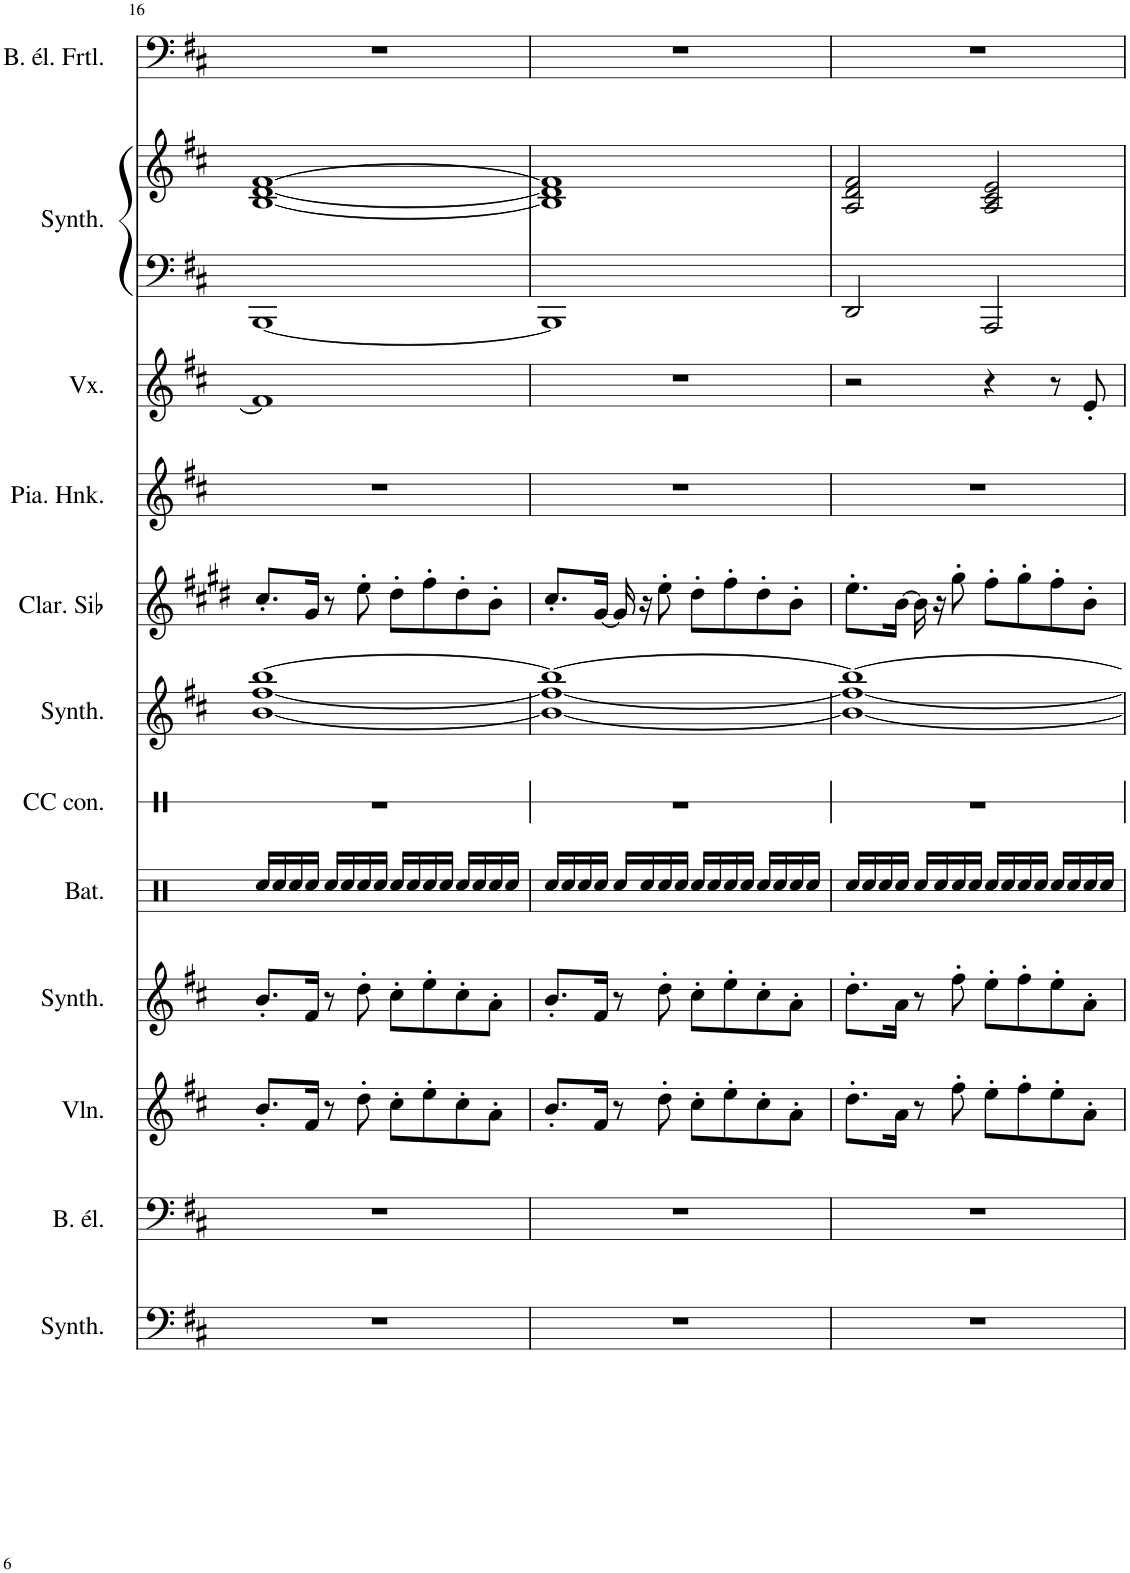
**kern	**kern	**kern	**kern	**kern	**kern	**kern	**kern	**kern	**kern	**kern	**kern	**kern
*part12	*part11	*part10	*part9	*part8	*part7	*part6	*part5	*part4	*part3	*part2	*part2	*part1
*staff13	*staff12	*staff11	*staff10	*staff9	*staff8	*staff7	*staff6	*staff5	*staff4	*staff3	*staff2	*staff1
*I"Synthétiseur d'effets	*I"Basse électrique	*I"Violon	*I"Synthétiseur d'effets	*I"Batterie	*I"Caisse claire de concert	*I"Synthétiseur d'effets	*I"Clarinette en Sib	*I"Piano Honky Tonk	*I"Voix	*I"Synthétiseur d'instruments à cordes	*	*I"Basse électrique fretless, Fretless Bass
*I'Synth.	*I'B. él.	*I'Vln.	*I'Synth.	*I'Bat.	*I'CC con.	*I'Synth.	*I'Clar. Sib	*I'Pia. Hnk.	*I'Vx.	*I'Synth.	*	*I'B. él. Frtl.
!!LO:PB:g=z
*clefF4	*clefF4	*clefG2	*clefG2	*clefX	*clefX	*clefG2	*clefG2	*clefG2	*clefG2	*clefF4	*clefG2	*clefF4
*	*Trd7c12	*	*	*	*	*	*Trd1c2	*	*	*	*	*Trd7c12
*k[f#c#]	*k[f#c#]	*k[f#c#]	*k[f#c#]	*k[]	*k[f#c#]	*k[f#c#]	*k[f#c#g#d#]	*k[f#c#]	*k[f#c#]	*k[f#c#]	*k[f#c#]	*k[f#c#]
*M4/4	*M4/4	*M4/4	*M4/4	*M4/4	*M4/4	*M4/4	*M4/4	*M4/4	*M4/4	*M4/4	*M4/4	*M4/4
=16	=16	=16	=16	=16	=16	=16	=16	=16	=16	=16	=16	=16
*	*	*	*	*	*	*^	*	*	*	*	*	*
1r	1r	8.b'/L	8.b'/L	16Rcc/LL	1r	[1bb	[1b [1ff#	8.cc#'/L	1r	1f#]	[1BBB	[1B [1d [1f#	1r
.	.	.	.	16Rcc/	.	.	.	.	.	.	.	.	.
.	.	.	.	16Rcc/	.	.	.	.	.	.	.	.	.
.	.	16f#/Jk	16f#/Jk	16Rcc/JJ	.	.	.	16g#/Jk	.	.	.	.	.
.	.	8r	8r	16Rcc/LL	.	.	.	8r	.	.	.	.	.
.	.	.	.	16Rcc/	.	.	.	.	.	.	.	.	.
.	.	8dd'\	8dd'\	16Rcc/	.	.	.	8ee'\	.	.	.	.	.
.	.	.	.	16Rcc/JJ	.	.	.	.	.	.	.	.	.
.	.	8cc#'\L	8cc#'\L	16Rcc/LL	.	.	.	8dd#'\L	.	.	.	.	.
.	.	.	.	16Rcc/	.	.	.	.	.	.	.	.	.
.	.	8ee'\	8ee'\	16Rcc/	.	.	.	8ff#'\	.	.	.	.	.
.	.	.	.	16Rcc/JJ	.	.	.	.	.	.	.	.	.
.	.	8cc#'\	8cc#'\	16Rcc/LL	.	.	.	8dd#'\	.	.	.	.	.
.	.	.	.	16Rcc/	.	.	.	.	.	.	.	.	.
.	.	8a'\J	8a'\J	16Rcc/	.	.	.	8b'\J	.	.	.	.	.
.	.	.	.	16Rcc/JJ	.	.	.	.	.	.	.	.	.
=17	=17	=17	=17	=17	=17	=17	=17	=17	=17	=17	=17	=17	=17
1r	1r	8.b'/L	8.b'/L	16Rcc/LL	1r	1bb_	1b_ 1ff#_	8.cc#'/L	1r	1r	1BBB]	1B] 1d] 1f#]	1r
.	.	.	.	16Rcc/	.	.	.	.	.	.	.	.	.
.	.	.	.	16Rcc/	.	.	.	.	.	.	.	.	.
.	.	16f#/Jk	16f#/Jk	16Rcc/JJ	.	.	.	[16g#/Jk	.	.	.	.	.
.	.	8r	8r	16Rcc/LL	.	.	.	16g#/]	.	.	.	.	.
.	.	.	.	16Rcc/	.	.	.	16r	.	.	.	.	.
.	.	8dd'\	8dd'\	16Rcc/	.	.	.	8ee'\	.	.	.	.	.
.	.	.	.	16Rcc/JJ	.	.	.	.	.	.	.	.	.
.	.	8cc#'\L	8cc#'\L	16Rcc/LL	.	.	.	8dd#'\L	.	.	.	.	.
.	.	.	.	16Rcc/	.	.	.	.	.	.	.	.	.
.	.	8ee'\	8ee'\	16Rcc/	.	.	.	8ff#'\	.	.	.	.	.
.	.	.	.	16Rcc/JJ	.	.	.	.	.	.	.	.	.
.	.	8cc#'\	8cc#'\	16Rcc/LL	.	.	.	8dd#'\	.	.	.	.	.
.	.	.	.	16Rcc/	.	.	.	.	.	.	.	.	.
.	.	8a'\J	8a'\J	16Rcc/	.	.	.	8b'\J	.	.	.	.	.
.	.	.	.	16Rcc/JJ	.	.	.	.	.	.	.	.	.
=18	=18	=18	=18	=18	=18	=18	=18	=18	=18	=18	=18	=18	=18
1r	1r	8.dd'\L	8.dd'\L	16Rcc/LL	1r	1bb_	1b_ 1ff#_	8.ee'\L	1r	2r	2DD/	2A/ 2d/ 2f#/	1r
.	.	.	.	16Rcc/	.	.	.	.	.	.	.	.	.
.	.	.	.	16Rcc/	.	.	.	.	.	.	.	.	.
.	.	16a\Jk	16a\Jk	16Rcc/JJ	.	.	.	[16b\Jk	.	.	.	.	.
.	.	8r	8r	16Rcc/LL	.	.	.	16b\]	.	.	.	.	.
.	.	.	.	16Rcc/	.	.	.	16r	.	.	.	.	.
.	.	8ff#'\	8ff#'\	16Rcc/	.	.	.	8gg#'\	.	.	.	.	.
.	.	.	.	16Rcc/JJ	.	.	.	.	.	.	.	.	.
.	.	8ee'\L	8ee'\L	16Rcc/LL	.	.	.	8ff#'\L	.	4r	2AAA/	2A/ 2c#/ 2e/	.
.	.	.	.	16Rcc/	.	.	.	.	.	.	.	.	.
.	.	8ff#'\	8ff#'\	16Rcc/	.	.	.	8gg#'\	.	.	.	.	.
.	.	.	.	16Rcc/JJ	.	.	.	.	.	.	.	.	.
.	.	8ee'\	8ee'\	16Rcc/LL	.	.	.	8ff#'\	.	8r	.	.	.
.	.	.	.	16Rcc/	.	.	.	.	.	.	.	.	.
.	.	8a'\J	8a'\J	16Rcc/	.	.	.	8b'\J	.	8e'/	.	.	.
.	.	.	.	16Rcc/JJ	.	.	.	.	.	.	.	.	.
*	*	*	*	*	*	*v	*v	*	*	*	*	*	*
=	=	=	=	=	=	=	=	=	=	=	=	=
*-	*-	*-	*-	*-	*-	*-	*-	*-	*-	*-	*-	*-
